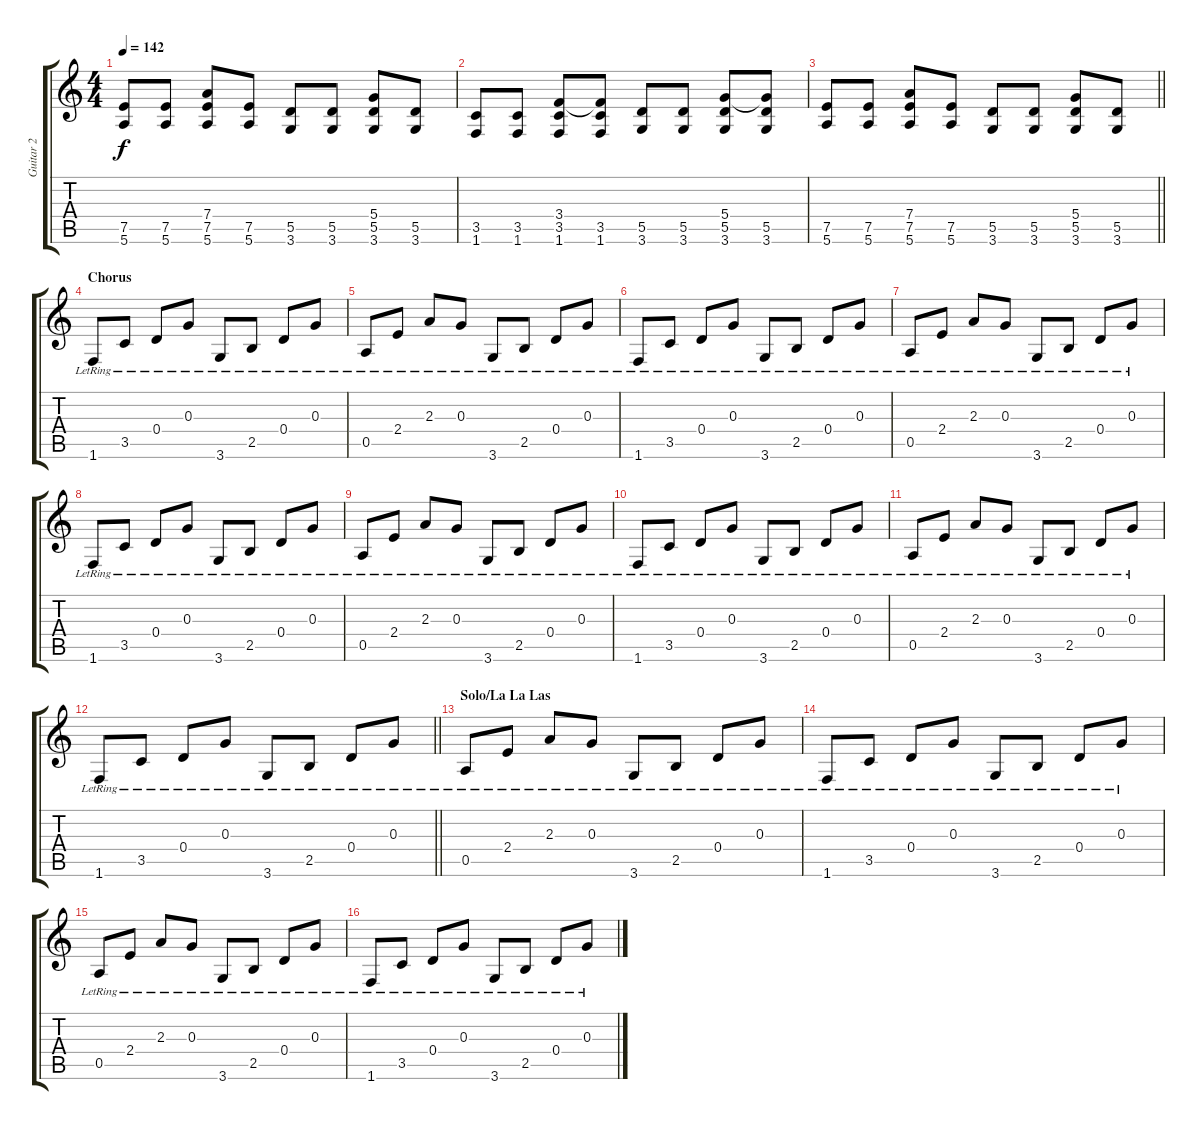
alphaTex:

\track ("Guitar 2" "Guitar 2") {instrument acousticguitarsteel}
\staff {score tabs}
\tuning (E4 B3 G3 D3 A2 E2) {hide}
\ts (4 4)
\tempo 142
\clef g2
\ks c
(7.5 5.6).8{dy f} (7.5 5.6).8 (7.4 7.5 5.6).8 (7.5 5.6).8 (5.5 3.6).8 (5.5 3.6).8 (5.4 5.5 3.6).8 (5.5 3.6).8 |
(3.5 1.6).8 (3.5 1.6).8 (3.4 3.5 1.6).8 (3.4{t} 3.5 1.6).8 (5.5 3.6).8 (5.5 3.6).8 (5.4 5.5 3.6).8 (5.4{t} 5.5 3.6).8 |
\barLineRight lightlight
(7.5 5.6).8 (7.5 5.6).8 (7.4 7.5 5.6).8 (7.5 5.6).8 (5.5 3.6).8 (5.5 3.6).8 (5.4 5.5 3.6).8 (5.5 3.6).8 |
\section ("" "Chorus")
1.6{lr}.8 3.5{lr}.8 0.4{lr}.8 0.3{lr}.8 3.6{lr}.8 2.5{lr}.8 0.4{lr}.8 0.3{lr}.8 |
0.5{lr}.8 2.4{lr}.8 2.3{lr}.8 0.3{lr}.8 3.6{lr}.8 2.5{lr}.8 0.4{lr}.8 0.3{lr}.8 |
1.6{lr}.8 3.5{lr}.8 0.4{lr}.8 0.3{lr}.8 3.6{lr}.8 2.5{lr}.8 0.4{lr}.8 0.3{lr}.8 |
0.5{lr}.8 2.4{lr}.8 2.3{lr}.8 0.3{lr}.8 3.6{lr}.8 2.5{lr}.8 0.4{lr}.8 0.3{lr}.8 |
1.6{lr}.8 3.5{lr}.8 0.4{lr}.8 0.3{lr}.8 3.6{lr}.8 2.5{lr}.8 0.4{lr}.8 0.3{lr}.8 |
0.5{lr}.8 2.4{lr}.8 2.3{lr}.8 0.3{lr}.8 3.6{lr}.8 2.5{lr}.8 0.4{lr}.8 0.3{lr}.8 |
1.6{lr}.8 3.5{lr}.8 0.4{lr}.8 0.3{lr}.8 3.6{lr}.8 2.5{lr}.8 0.4{lr}.8 0.3{lr}.8 |
0.5{lr}.8 2.4{lr}.8 2.3{lr}.8 0.3{lr}.8 3.6{lr}.8 2.5{lr}.8 0.4{lr}.8 0.3{lr}.8 |
\barLineRight lightlight
1.6{lr}.8 3.5{lr}.8 0.4{lr}.8 0.3{lr}.8 3.6{lr}.8 2.5{lr}.8 0.4{lr}.8 0.3{lr}.8 |
\section ("" "Solo/La La Las")
0.5{lr}.8 2.4{lr}.8 2.3{lr}.8 0.3{lr}.8 3.6{lr}.8 2.5{lr}.8 0.4{lr}.8 0.3{lr}.8 |
1.6{lr}.8 3.5{lr}.8 0.4{lr}.8 0.3{lr}.8 3.6{lr}.8 2.5{lr}.8 0.4{lr}.8 0.3{lr}.8 |
0.5{lr}.8 2.4{lr}.8 2.3{lr}.8 0.3{lr}.8 3.6{lr}.8 2.5{lr}.8 0.4{lr}.8 0.3{lr}.8 |
1.6{lr}.8 3.5{lr}.8 0.4{lr}.8 0.3{lr}.8 3.6{lr}.8 2.5{lr}.8 0.4{lr}.8 0.3{lr}.8
